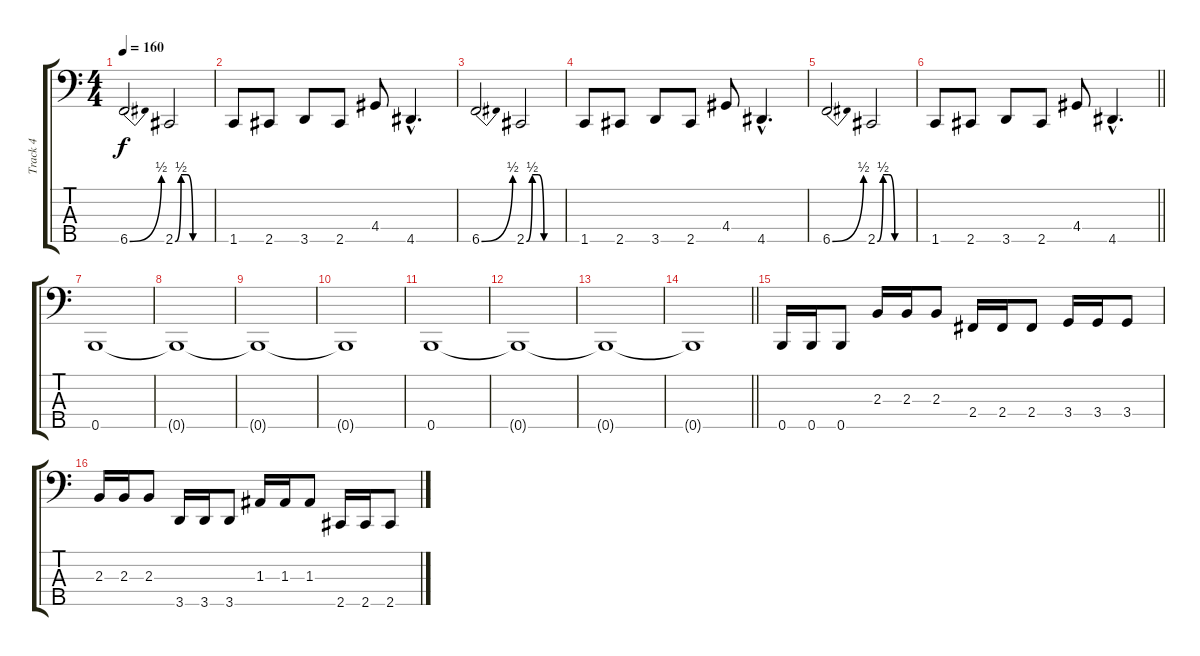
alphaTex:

\track ("Track 4" "Track 4") {instrument electricbassfinger}
\staff {score tabs}
\tuning (G2 D2 A1 E1 B0) {hide}
\ts (4 4)
\tempo 160
\clef f4
\ks c
6.5{be (bend 0 0 60 2)}.2{dy f} 2.5{be (custom 0 0 10 2 20 2 30 0 60 0)}.2 |
1.5.8 2.5.8 3.5.8 2.5.8 4.4.8 4.5{hac}.4{d} |
6.5{be (bend 0 0 60 2)}.2 2.5{be (custom 0 0 10 2 20 2 30 0 60 0)}.2 |
1.5.8 2.5.8 3.5.8 2.5.8 4.4.8 4.5{hac}.4{d} |
6.5{be (bend 0 0 60 2)}.2 2.5{be (custom 0 0 10 2 20 2 30 0 60 0)}.2 |
\barLineRight lightlight
1.5.8 2.5.8 3.5.8 2.5.8 4.4.8 4.5{hac}.4{d} |
\section ("" "")
0.5.1 |
0.5{t}.1 |
0.5{t}.1 |
0.5{t}.1 |
0.5.1 |
0.5{t}.1 |
0.5{t}.1 |
\barLineRight lightlight
0.5{t}.1 |
\section ("" "")
0.5.16 0.5.16 0.5.8 2.3.16 2.3.16 2.3.8 2.4.16 2.4.16 2.4.8 3.4.16 3.4.16 3.4.8 |
2.3.16 2.3.16 2.3.8 3.5.16 3.5.16 3.5.8 1.3.16 1.3.16 1.3.8 2.5.16 2.5.16 2.5.8
